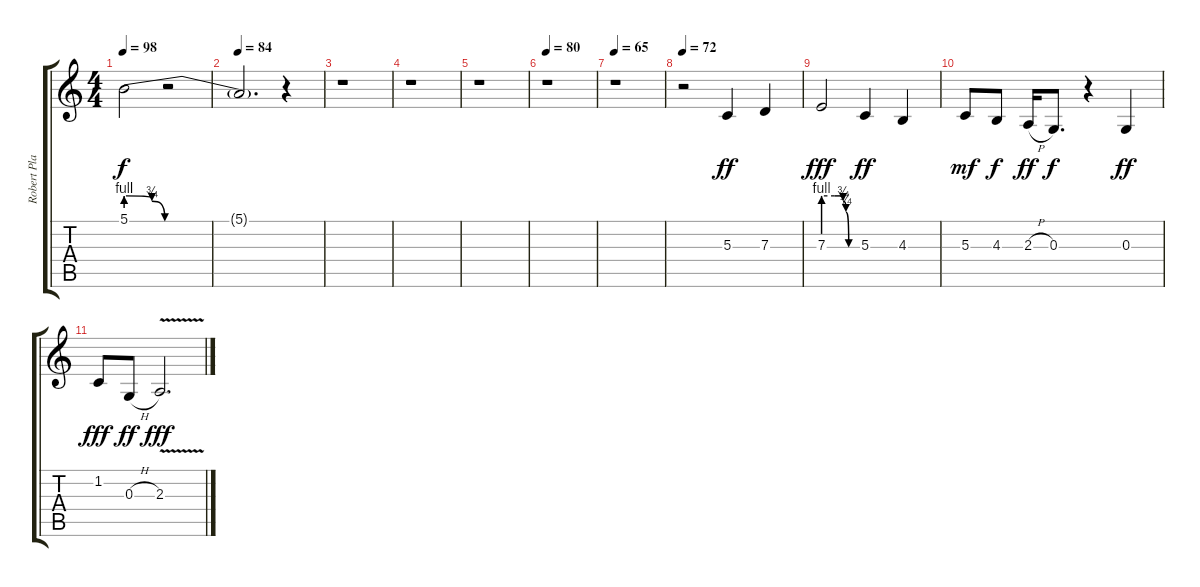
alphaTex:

\track ("Robert Plant" "Robert Pla") {instrument synthvoice}
\staff {score tabs}
\tuning (E4 B3 G3 D3 A2 E2) {hide}
\ts (4 4)
\tempo 98
\clef g2
\ks c
5.1{be (custom 0 4 10 3 15 0 20 0 40 0 60 0)}.2{dy f} r.2 |
\tempo 84
5.1{t}.2{d} r.4 |
r.1 |
r.1 |
r.1 |
\tempo 80
r.1 |
\tempo 65
r.1 |
\tempo 72
r.2 5.3.4{dy ff} 7.3.4 |
7.3{be (custom 0 4 20 4 30 4 35 3 40 1 45 0 60 0)}.2{dy fff} 5.3.4{dy ff} 4.3.4 |
5.3.8{dy mf} 4.3.8{dy f} 2.3{h}.16{dy ff} 0.3.8{d dy f} r.4 0.3.4{dy ff} |
1.2.8{dy fff} 0.3{h}.8{dy ff} 2.3{v}.2{d dy fff}
